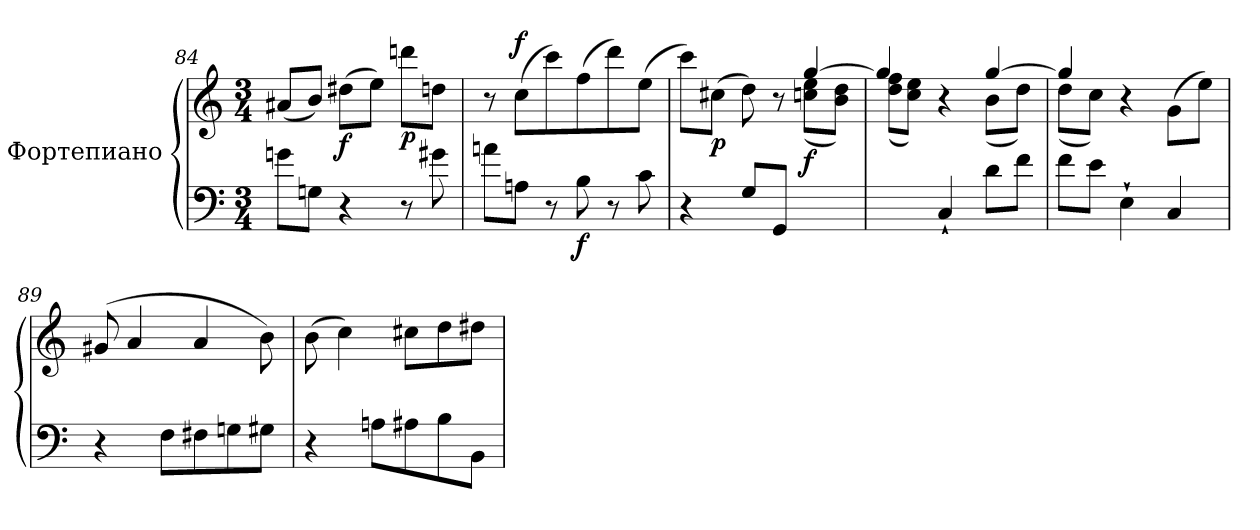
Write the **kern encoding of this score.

**kern	**kern	**dynam
*part1	*part1	*part1
*staff2	*staff1	*staff1/2
*I"Фортепиано	*	*
*clefF4	*clefG2	*
*k[]	*k[]	*
*M3/4	*M3/4	*
=84	=84	=84
8gn\L	(<8a#X/L	.
8Gn\J	8b/J)	.
!	!	!LO:DY:b
4r	(>8dd#X\L	f
.	8ee\J)	.
!	!	!LO:DY:b
8r	8dddn\L	p
8g#X\	8ddn\J	.
=85	=85	=85
8an\L	8r	.
!	!	!LO:DY:a
8An\J	(>8cc\L	f
8r	8ccc\)	.
!	!	!LO:DY:b=2
8B\	(>8ff\	f
8r	8ddd\)	.
8c\	(>8ee\J	.
=86	=86	=86
*	*^	*
4r	8ccc\L)	2ryy	.
!	!	!	!LO:DY:b
.	(>8cc#X\J	.	p
8G/L	8dd\)	.	.
8GG/J	8r	.	.
!	!	!	!LO:DY:b
4ryy	[4gg/	(<8ccn\ 8ee\L	f
.	.	8b\ 8dd\J)	.
!!LO:LB:g=z	!!
=87	=87	=87	=87
4ryy	4gg/]	(<8dd\ 8ff\L	.
.	.	8cc\ 8ee\J)	.
4C`/	4r	4ryy	.
8d\L	[4gg/	(<8b\L	.
8f\J	.	8dd\J)	.
=88	=88	=88	=88
8f\L	4gg/]	(<8dd\L	.
8e\J	.	8cc\J)	.
4E`\	4r	2ryy	.
4C/	(>8g\L	.	.
.	8ee\J)	.	.
*	*v	*v	*
=89	=89	=89
4r	(>8g#X/	.
.	4a/	.
8F\L	.	.
8F#X\	4a/	.
8Gn\	.	.
8G#X\J	8b\)	.
=90	=90	=90
4r	(>8b\	.
.	4cc\)	.
8An\L	.	.
8A#X\	8cc#X\L	.
8B\	8dd\	.
8BB\J	8dd#X\J	.
=	=	=
*-	*-	*-
